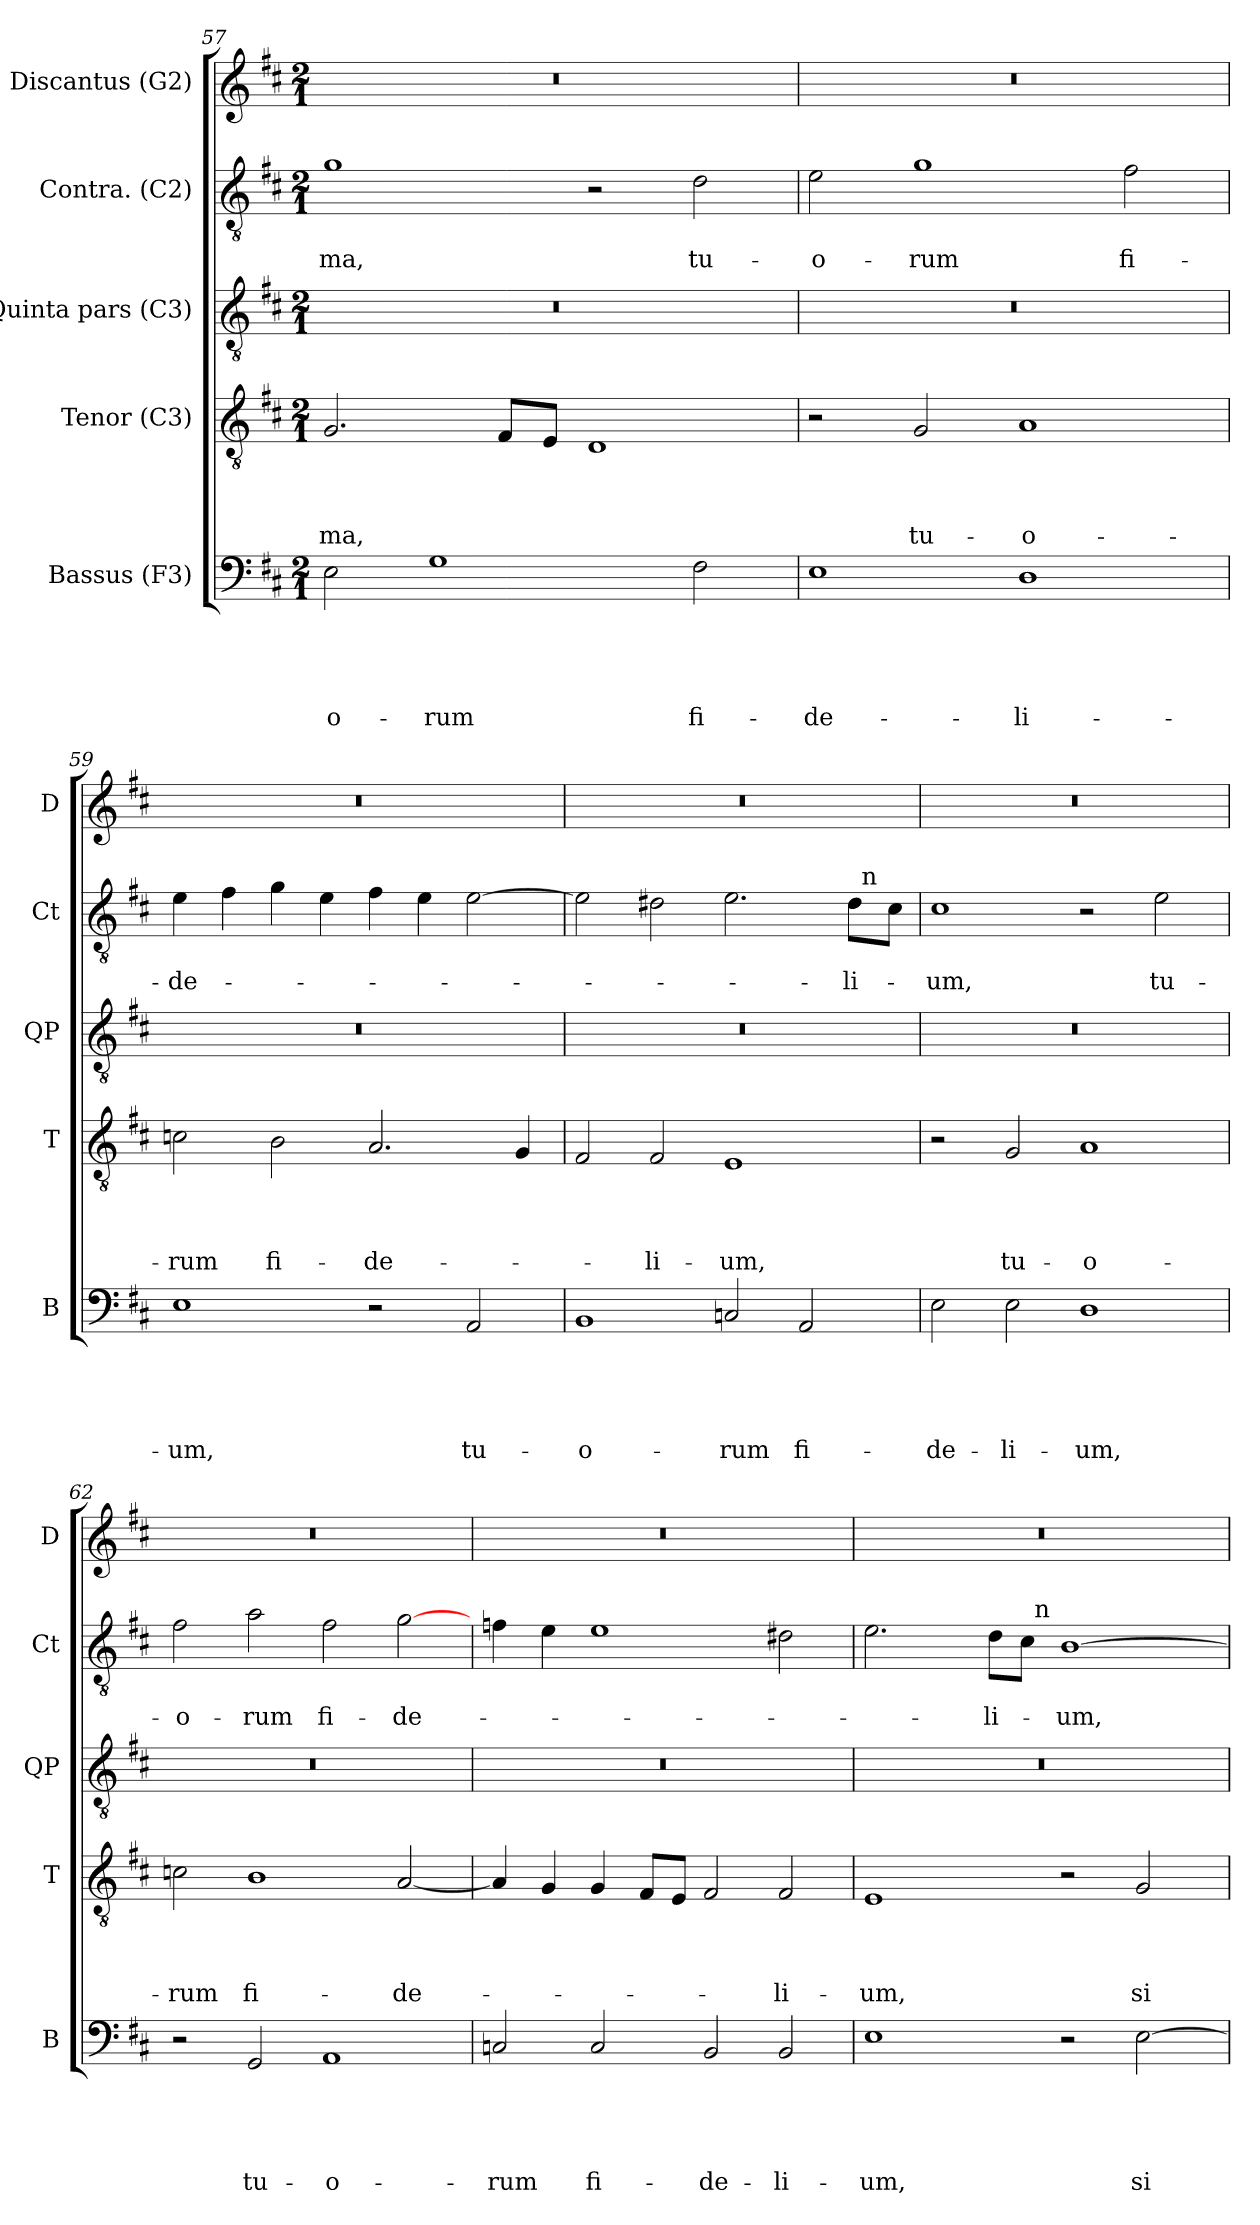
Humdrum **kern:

**kern	**text	**text	**text	**text	**text	**kern	**text	**text	**text	**text	**kern	**kern	**text	**text	**kern
*part5	*part5	*part5	*part5	*part5	*part5	*part4	*part4	*part4	*part4	*part4	*part3	*part2	*part2	*part2	*part1
*staff5	*staff5	*staff5	*staff5	*staff5	*staff5	*staff4	*staff4	*staff4	*staff4	*staff4	*staff3	*staff2	*staff2	*staff2	*staff1
*I"Bassus (F3)	*	*	*	*	*	*I"Tenor (C3)	*	*	*	*	*I"Quinta pars (C3)	*I"Contra. (C2)	*	*	*I"Discantus (G2)
*I'B	*	*	*	*	*	*I'T	*	*	*	*	*I'QP	*I'Ct	*	*	*I'D
*clefF4	*	*	*	*	*	*clefGv2	*	*	*	*	*clefGv2	*clefGv2	*	*	*clefG2
*k[f#c#]	*	*	*	*	*	*k[f#c#]	*	*	*	*	*k[f#c#]	*k[f#c#]	*	*	*k[f#c#]
*D:	*	*	*	*	*	*D:	*	*	*	*	*D:	*D:	*	*	*D:
*M2/1	*	*	*	*	*	*M2/1	*	*	*	*	*M2/1	*M2/1	*	*	*M2/1
=57	=57	=57	=57	=57	=57	=57	=57	=57	=57	=57	=57	=57	=57	=57	=57
!	!	!	!	!	!LO:LY:b	!	!	!	!	!LO:LY:b	!	!	!	!LO:LY:b	!
2E\	.	.	.	.	-o-	2.G/	.	.	.	-ma,	0r	1g	.	-ma,	0r
!	!	!	!	!	!LO:LY:b	!	!	!	!	!	!	!	!	!	!
1G	.	.	.	.	-rum	.	.	.	.	.	.	.	.	.	.
.	.	.	.	.	.	8F#/L	.	.	.	.	.	.	.	.	.
.	.	.	.	.	.	8E/J	.	.	.	.	.	.	.	.	.
.	.	.	.	.	.	1D	.	.	.	.	.	2r	.	.	.
!	!	!	!	!	!LO:LY:b	!	!	!	!	!	!	!	!	!LO:LY:b	!
2F#\	.	.	.	.	fi-	.	.	.	.	.	.	2d\	.	tu-	.
!!LO:LB:g=z
=58	=58	=58	=58	=58	=58	=58	=58	=58	=58	=58	=58	=58	=58	=58	=58
!	!	!	!	!	!LO:LY:b	!	!	!	!	!	!	!	!	!LO:LY:b	!
1E	.	.	.	.	-de-	2r	.	.	.	.	0r	2e\	.	-o-	0r
!	!	!	!	!	!	!	!	!	!	!LO:LY:b	!	!	!	!LO:LY:b	!
.	.	.	.	.	.	2G/	.	.	.	tu-	.	1g	.	-rum	.
!	!	!	!	!	!LO:LY:b:rj	!	!	!	!	!LO:LY:b:rj	!	!	!	!	!
1D	.	.	.	.	-li-	1A	.	.	.	-o-	.	.	.	.	.
!	!	!	!	!	!	!	!	!	!	!	!	!	!	!LO:LY:b	!
.	.	.	.	.	.	.	.	.	.	.	.	2f#\	.	fi-	.
=59	=59	=59	=59	=59	=59	=59	=59	=59	=59	=59	=59	=59	=59	=59	=59
!	!	!	!	!	!LO:LY:b	!	!	!	!	!LO:LY:b	!	!	!	!LO:LY:b	!
1E	.	.	.	.	-um,	2cn\	.	.	.	-rum	0r	4e\	.	-de-	0r
.	.	.	.	.	.	.	.	.	.	.	.	4f#\	.	.	.
!	!	!	!	!	!	!	!	!	!	!LO:LY:b	!	!	!	!	!
.	.	.	.	.	.	2B\	.	.	.	fi-	.	4g\	.	.	.
.	.	.	.	.	.	.	.	.	.	.	.	4e\	.	.	.
!	!	!	!	!	!	!	!	!	!	!LO:LY:b	!	!	!	!	!
2r	.	.	.	.	.	2.A/	.	.	.	-de-	.	4f#\	.	.	.
.	.	.	.	.	.	.	.	.	.	.	.	4e\	.	.	.
!	!	!	!	!	!LO:LY:b	!	!	!	!	!	!	!	!	!	!
2AA/	.	.	.	.	tu-	.	.	.	.	.	.	[>2e\	.	.	.
.	.	.	.	.	.	4G/	.	.	.	.	.	.	.	.	.
=60	=60	=60	=60	=60	=60	=60	=60	=60	=60	=60	=60	=60	=60	=60	=60
!	!	!	!	!	!LO:LY:b:rj	!	!	!	!	!	!	!	!	!	!
*	*	*	*	*	*	*	*	*	*	*	*	*^	*	*	*
1BB	.	.	.	.	-o-	2F#/	.	.	.	.	0r	2e\]	1ryy	.	.	0r
!	!	!	!	!	!	!	!	!	!	!LO:LY:b	!	!	!	!	!	!
.	.	.	.	.	.	2F#/	.	.	.	-li-	.	2d#X\	.	.	.	.
!	!	!	!	!	!LO:LY:b	!	!	!	!	!LO:LY:b	!	!	!	!	!	!
2Cn/	.	.	.	.	-rum	1E	.	.	.	-um,	.	2.e\	2ryy	.	.	.
!	!	!	!	!	!LO:LY:b	!	!	!	!	!	!	!	!	!	!	!
2AA/	.	.	.	.	fi-	.	.	.	.	.	.	.	4ryy	.	.	.
!	!	!	!	!	!	!	!	!	!	!	!	!	!	!	!LO:LY:b	!
.	.	.	.	.	.	.	.	.	.	.	.	8d#\L	32ryy	.	-li-	.
!	!	!	!	!	!	!	!	!	!	!	!	!	!LO:TX:a:t=n	!	!	!
.	.	.	.	.	.	.	.	.	.	.	.	.	8..ryy	.	.	.
.	.	.	.	.	.	.	.	.	.	.	.	8c#\J	.	.	.	.
=61	=61	=61	=61	=61	=61	=61	=61	=61	=61	=61	=61	=61	=61	=61	=61	=61
!	!	!	!	!	!LO:LY:b	!	!	!	!	!	!	!	!	!	!LO:LY:b	!
*	*	*	*	*	*	*	*	*	*	*	*	*v	*v	*	*	*
2E\	.	.	.	.	-de-	2r	.	.	.	.	0r	1c#	.	-um,	0r
!	!	!	!	!	!LO:LY:b	!	!	!	!	!LO:LY:b	!	!	!	!	!
2E\	.	.	.	.	-li-	2G/	.	.	.	tu-	.	.	.	.	.
!	!	!	!	!	!LO:LY:b	!	!	!	!	!LO:LY:b:rj	!	!	!	!	!
1D	.	.	.	.	-um,	1A	.	.	.	-o-	.	2r	.	.	.
!	!	!	!	!	!	!	!	!	!	!	!	!	!	!LO:LY:b	!
.	.	.	.	.	.	.	.	.	.	.	.	2e\	.	tu-	.
=62	=62	=62	=62	=62	=62	=62	=62	=62	=62	=62	=62	=62	=62	=62	=62
!	!	!	!	!	!	!	!	!	!	!LO:LY:b	!	!	!	!LO:LY:b	!
2r	.	.	.	.	.	2cn\	.	.	.	-rum	0r	2f#\	.	-o-	0r
!	!	!	!	!	!LO:LY:b	!	!	!	!	!LO:LY:b	!	!	!	!LO:LY:b	!
2GG/	.	.	.	.	tu-	1B	.	.	.	fi-	.	2a\	.	-rum	.
!	!	!	!	!	!LO:LY:b:rj	!	!	!	!	!	!	!	!	!LO:LY:b	!
1AA	.	.	.	.	-o-	.	.	.	.	.	.	2f#\	.	fi-	.
!	!	!	!	!	!	!	!	!	!	!LO:LY:b	!	!	!	!LO:LY:b	!
.	.	.	.	.	.	[<2A/	.	.	.	-de-	.	[<2g\	.	-de-	.
!!LO:LB:g=z
=63	=63	=63	=63	=63	=63	=63	=63	=63	=63	=63	=63	=63	=63	=63	=63
!	!	!	!	!	!LO:LY:b	!	!	!	!	!	!	!	!	!	!
2Cn/	.	.	.	.	-rum	4A/]	.	.	.	.	0r	4f\	.	.	0r
.	.	.	.	.	.	4G/	.	.	.	.	.	4e\	.	.	.
!	!	!	!	!	!LO:LY:b	!	!	!	!	!	!	!	!	!	!
2C/	.	.	.	.	fi-	4G/	.	.	.	.	.	1e	.	.	.
.	.	.	.	.	.	8F#/L	.	.	.	.	.	.	.	.	.
.	.	.	.	.	.	8E/J	.	.	.	.	.	.	.	.	.
!	!	!	!	!	!LO:LY:b	!	!	!	!	!	!	!	!	!	!
2BB/	.	.	.	.	-de-	2F#/	.	.	.	.	.	.	.	.	.
!	!	!	!	!	!LO:LY:b	!	!	!	!	!LO:LY:b	!	!	!	!	!
2BB/	.	.	.	.	-li-	2F#/	.	.	.	-li-	.	2d#X\	.	.	.
=64	=64	=64	=64	=64	=64	=64	=64	=64	=64	=64	=64	=64	=64	=64	=64
!	!	!	!	!	!LO:LY:b	!	!	!	!	!LO:LY:b	!	!	!	!	!
*	*	*	*	*	*	*	*	*	*	*	*	*^	*	*	*
1E	.	.	.	.	-um,	1E	.	.	.	-um,	0r	2.e\	2ryy	.	.	0r
.	.	.	.	.	.	.	.	.	.	.	.	.	4ryy	.	.	.
!	!	!	!	!	!	!	!	!	!	!	!	!	!	!	!LO:LY:b	!
.	.	.	.	.	.	.	.	.	.	.	.	8d\L	8ryy	.	-li-	.
.	.	.	.	.	.	.	.	.	.	.	.	8c#\J	32ryy	.	.	.
!	!	!	!	!	!	!	!	!	!	!	!	!	!LO:TX:a:t=n	!	!	!
.	.	.	.	.	.	.	.	.	.	.	.	.	1ryy	.	.	.
!	!	!	!	!	!	!	!	!	!	!	!	!	!	!	!LO:LY:b	!
2r	.	.	.	.	.	2r	.	.	.	.	.	[>1B	.	.	-um,	.
!	!	!	!	!	!LO:LY:b	!	!	!	!	!LO:LY:b	!	!	!	!	!	!
[>2E\	.	.	.	.	si-	2G/	.	.	.	si-	.	.	.	.	.	.
.	.	.	.	.	.	.	.	.	.	.	.	.	16.ryy	.	.	.
*	*	*	*	*	*	*	*	*	*	*	*	*v	*v	*	*	*
=	=	=	=	=	=	=	=	=	=	=	=	=	=	=	=
*-	*-	*-	*-	*-	*-	*-	*-	*-	*-	*-	*-	*-	*-	*-	*-
